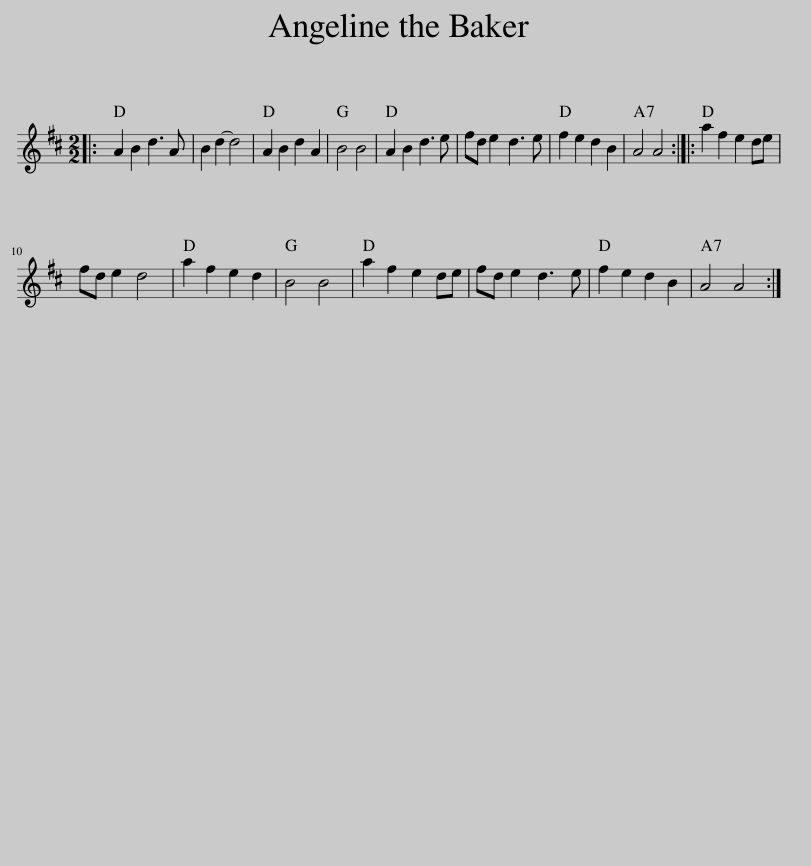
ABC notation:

X:1
L:1/8
M:2/2
I:linebreak $
K:D
V:1 treble
V:1
|: A2 B2 d3 A | B2 d2- d4 | A2 B2 d2 A2 | B4 B4 | A2 B2 d3 e | %5
 fd e2 d3 e | f2 e2 d2 B2 | A4 A4 :: a2 f2 e2 de |$ fd e2 d4 | %10
 a2 f2 e2 d2 | B4 B4 | a2 f2 e2 de | fd e2 d3 e | f2 e2 d2 B2 | %15
 A4 A4 :| %16
